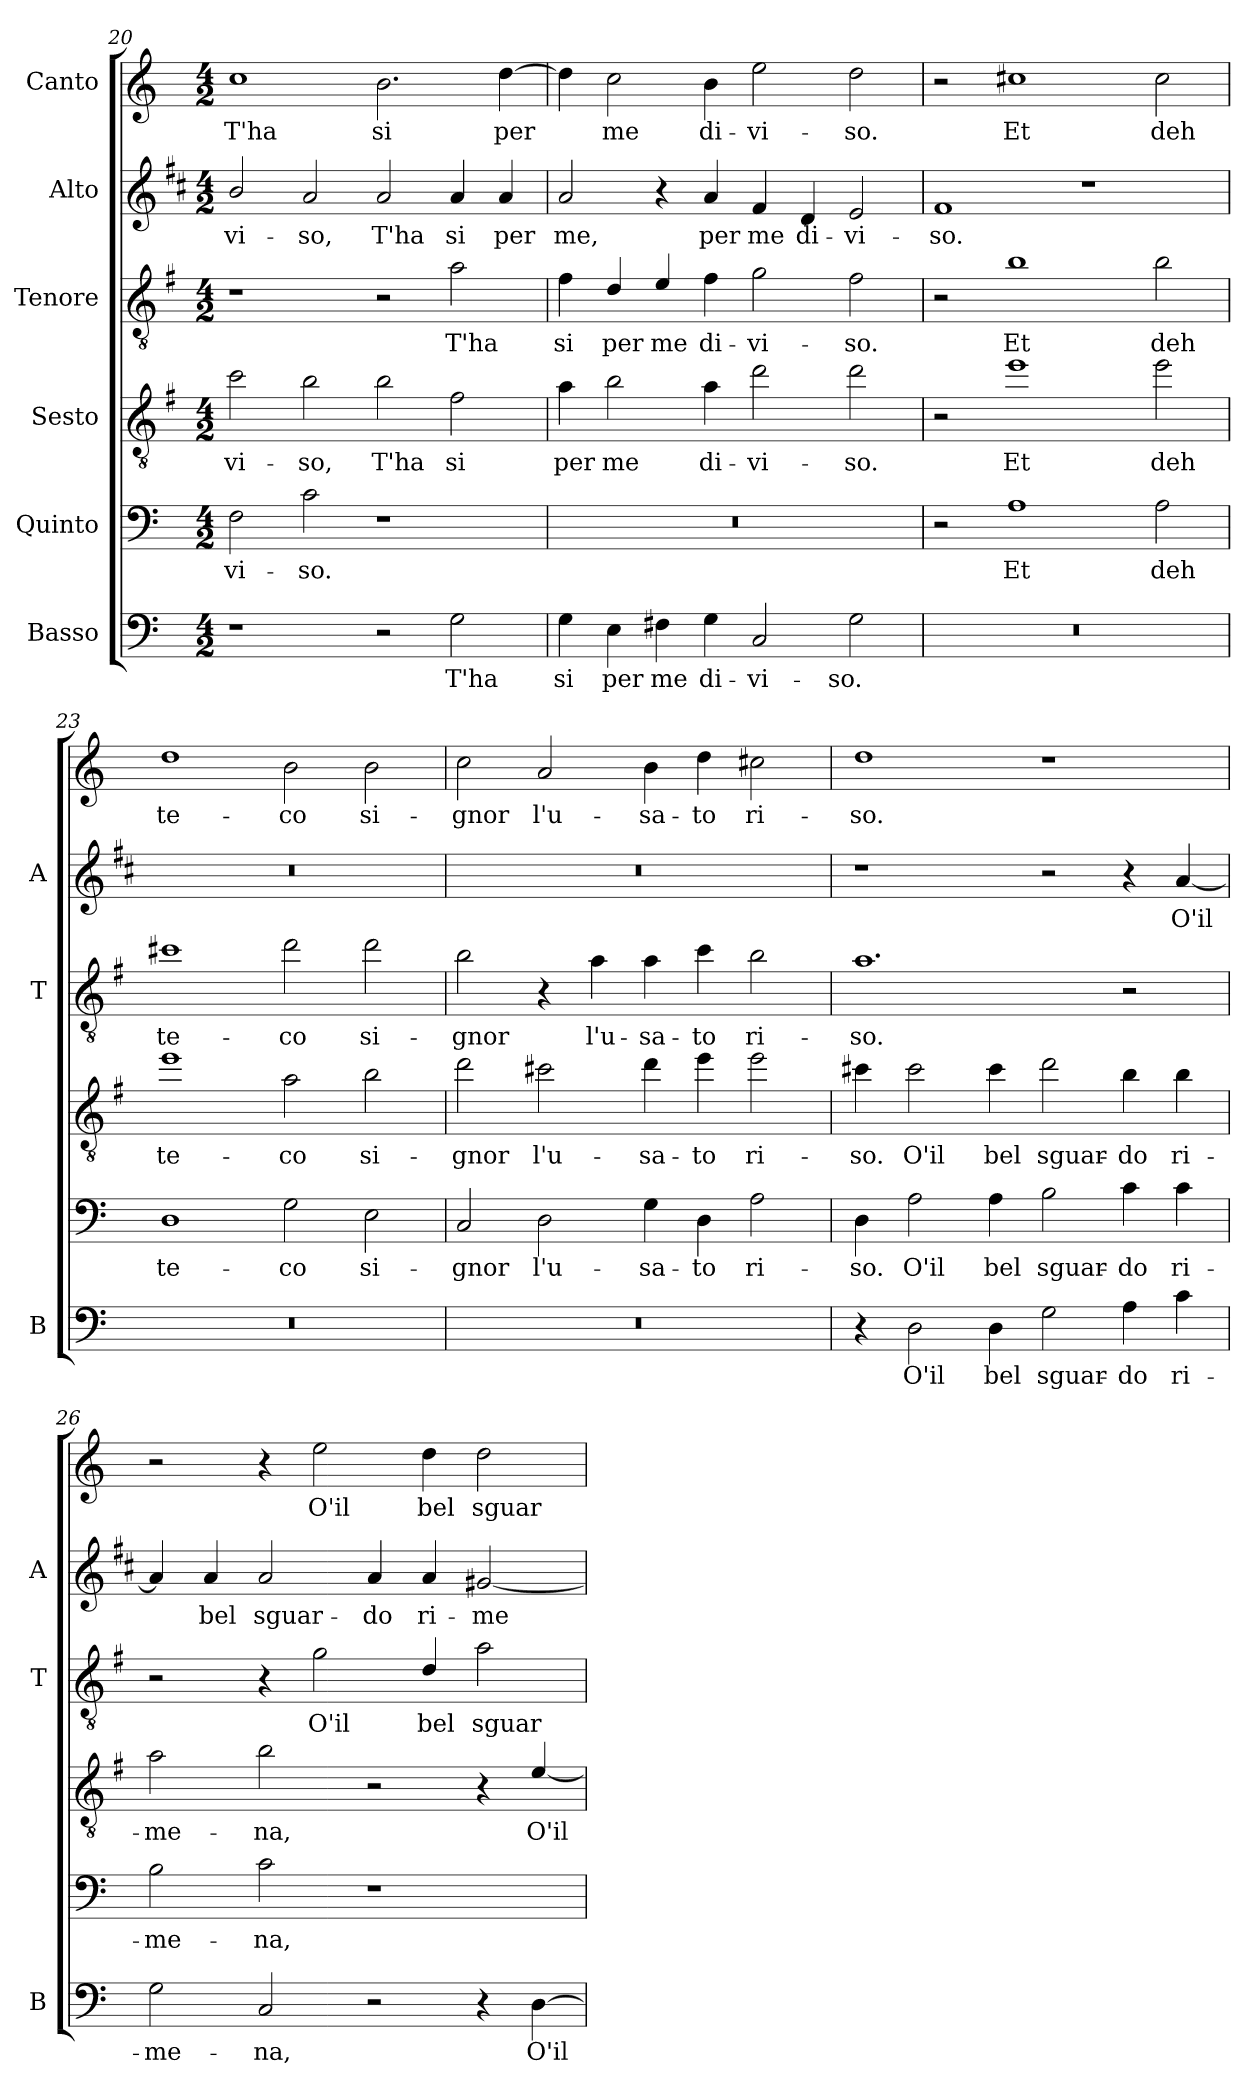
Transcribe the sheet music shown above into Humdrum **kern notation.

**kern	**text	**kern	**text	**kern	**text	**kern	**text	**kern	**text	**kern	**text
*part6	*part6	*part5	*part5	*part4	*part4	*part3	*part3	*part2	*part2	*part1	*part1
*staff6	*staff6	*staff5	*staff5	*staff4	*staff4	*staff3	*staff3	*staff2	*staff2	*staff1	*staff1
*I"Basso	*	*I"Quinto	*	*I"Sesto	*	*I"Tenore	*	*I"Alto	*	*I"Canto	*
*I'B	*	*	*	*	*	*I'T	*	*I'A	*	*	*
!!LO:LB:g=z
*clefF4	*	*clefF4	*	*clefGv2	*	*clefGv2	*	*clefG2	*	*clefG2	*
*	*	*	*	*ITrd4c7	*	*ITrd4c7	*	*ITrd1c2	*	*	*
*k[]	*	*k[]	*	*k[]	*	*k[]	*	*k[]	*	*k[]	*
*C:	*	*C:	*	*C:	*	*C:	*	*C:	*	*C:	*
*M4/2	*	*M4/2	*	*M4/2	*	*M4/2	*	*M4/2	*	*M4/2	*
=20	=20	=20	=20	=20	=20	=20	=20	=20	=20	=20	=20
!	!	!	!LO:LY:b	!	!LO:LY:b	!	!	!	!LO:LY:b	!	!LO:LY:b
1r	.	2F\	-vi-	2f\	-vi-	1r	.	2a/	-vi-	1cc	T'ha
!	!	!	!LO:LY:b	!	!LO:LY:b	!	!	!	!LO:LY:b	!	!
.	.	2c\	-so.	2e\	-so,	.	.	2g/	-so,	.	.
!	!	!	!	!	!LO:LY:b	!	!	!	!LO:LY:b	!	!LO:LY:b
2r	.	1r	.	2e\	T'ha	2r	.	2g/	T'ha	2.b\	si
!	!LO:LY:b	!	!	!	!LO:LY:b	!	!LO:LY:b	!	!LO:LY:b	!	!
2G\	T'ha	.	.	2B\	si	2d\	T'ha	4g/	si	.	.
!	!	!	!	!	!	!	!	!	!LO:LY:b	!	!LO:LY:b
.	.	.	.	.	.	.	.	4g/	per	[4dd\	per
=21	=21	=21	=21	=21	=21	=21	=21	=21	=21	=21	=21
!	!LO:LY:b	!	!	!	!LO:LY:b	!	!LO:LY:b	!	!LO:LY:b	!	!
4G\	si	0r	.	4d\	per	4B\	si	2g/	me,	4dd\]	.
!	!LO:LY:b	!	!	!	!LO:LY:b	!	!LO:LY:b	!	!	!	!LO:LY:b
4E\	per	.	.	2e\	me	4G/	per	.	.	2cc\	me
!	!LO:LY:b	!	!	!	!	!	!LO:LY:b	!	!	!	!
4F#X\	me	.	.	.	.	4A/	me	4r	.	.	.
!	!LO:LY:b	!	!	!	!LO:LY:b	!	!LO:LY:b	!	!LO:LY:b	!	!LO:LY:b
4G\	di-	.	.	4d\	di-	4B\	di-	4g/	per	4b\	di-
!	!LO:LY:b	!	!	!	!LO:LY:b	!	!LO:LY:b	!	!LO:LY:b	!	!LO:LY:b
2C/	-vi-	.	.	2g\	-vi-	2c\	-vi-	4e/	me	2ee\	-vi-
!	!	!	!	!	!	!	!	!	!LO:LY:b	!	!
.	.	.	.	.	.	.	.	4c/	di-	.	.
!	!LO:LY:b	!	!	!	!LO:LY:b	!	!LO:LY:b	!	!LO:LY:b	!	!LO:LY:b
2G\	-so.	.	.	2g\	-so.	2B\	-so.	2d/	-vi-	2dd\	-so.
=22	=22	=22	=22	=22	=22	=22	=22	=22	=22	=22	=22
!	!	!	!	!	!	!	!	!	!LO:LY:b	!	!
0r	.	2r	.	2r	.	2r	.	1e	-so.	2r	.
!	!	!	!LO:LY:b	!	!LO:LY:b	!	!LO:LY:b	!	!	!	!LO:LY:b
.	.	1A	Et	1a	Et	1e	Et	.	.	1cc#X	Et
.	.	.	.	.	.	.	.	1r	.	.	.
!	!	!	!LO:LY:b	!	!LO:LY:b	!	!LO:LY:b	!	!	!	!LO:LY:b
.	.	2A\	deh	2a\	deh	2e\	deh	.	.	2cc#\	deh
=23	=23	=23	=23	=23	=23	=23	=23	=23	=23	=23	=23
!	!	!	!LO:LY:b	!	!LO:LY:b	!	!LO:LY:b	!	!	!	!LO:LY:b
0r	.	1D	te-	1a	te-	1f#X	te-	0r	.	1dd	te-
!	!	!	!LO:LY:b	!	!LO:LY:b	!	!LO:LY:b	!	!	!	!LO:LY:b
.	.	2G\	-co	2d\	-co	2g\	-co	.	.	2b\	-co
!	!	!	!LO:LY:b	!	!LO:LY:b	!	!LO:LY:b	!	!	!	!LO:LY:b
.	.	2E\	si-	2e\	si-	2g\	si-	.	.	2b\	si-
=24	=24	=24	=24	=24	=24	=24	=24	=24	=24	=24	=24
!	!	!	!LO:LY:b	!	!LO:LY:b	!	!LO:LY:b	!	!	!	!LO:LY:b
0r	.	2C/	-gnor	2g\	-gnor	2e\	-gnor	0r	.	2cc\	-gnor
!	!	!	!LO:LY:b	!	!LO:LY:b	!	!	!	!	!	!LO:LY:b
.	.	2D\	l'u-	2f#X\	l'u-	4r	.	.	.	2a/	l'u-
!	!	!	!	!	!	!	!LO:LY:b	!	!	!	!
.	.	.	.	.	.	4d\	l'u-	.	.	.	.
!	!	!	!LO:LY:b	!	!LO:LY:b	!	!LO:LY:b	!	!	!	!LO:LY:b
.	.	4G\	-sa-	4g\	-sa-	4d\	-sa-	.	.	4b\	-sa-
!	!	!	!LO:LY:b	!	!LO:LY:b	!	!LO:LY:b	!	!	!	!LO:LY:b
.	.	4D\	-to	4a\	-to	4f\	-to	.	.	4dd\	-to
!	!	!	!LO:LY:b	!	!LO:LY:b	!	!LO:LY:b	!	!	!	!LO:LY:b
.	.	2A\	ri-	2a\	ri-	2e\	ri-	.	.	2cc#X\	ri-
!!LO:PB:g=z
=25	=25	=25	=25	=25	=25	=25	=25	=25	=25	=25	=25
!	!	!	!LO:LY:b	!	!LO:LY:b	!	!LO:LY:b	!	!	!	!LO:LY:b
4r	.	4D\	-so.	4f#X\	-so.	1.d	-so.	1r	.	1dd	-so.
!	!LO:LY:b	!	!LO:LY:b	!	!LO:LY:b	!	!	!	!	!	!
2D\	O'il	2A\	O'il	2f#\	O'il	.	.	.	.	.	.
!	!LO:LY:b	!	!LO:LY:b	!	!LO:LY:b	!	!	!	!	!	!
4D\	bel	4A\	bel	4f#\	bel	.	.	.	.	.	.
!	!LO:LY:b	!	!LO:LY:b	!	!LO:LY:b	!	!	!	!	!	!
2G\	sguar-	2B\	sguar-	2g\	sguar-	.	.	2r	.	1r	.
!	!LO:LY:b	!	!LO:LY:b	!	!LO:LY:b	!	!	!	!	!	!
4A\	-do	4c\	-do	4e\	-do	2r	.	4r	.	.	.
!	!LO:LY:b	!	!LO:LY:b	!	!LO:LY:b	!	!	!	!LO:LY:b	!	!
4c\	ri-	4c\	ri-	4e\	ri-	.	.	[4g/	O'il	.	.
=26	=26	=26	=26	=26	=26	=26	=26	=26	=26	=26	=26
!	!LO:LY:b	!	!LO:LY:b	!	!LO:LY:b	!	!	!	!	!	!
2G\	-me-	2B\	-me-	2d\	-me-	2r	.	4g/]	.	2r	.
!	!	!	!	!	!	!	!	!	!LO:LY:b	!	!
.	.	.	.	.	.	.	.	4g/	bel	.	.
!	!LO:LY:b	!	!LO:LY:b	!	!LO:LY:b	!	!	!	!LO:LY:b	!	!
2C/	-na,	2c\	-na,	2e\	-na,	4r	.	2g/	sguar-	4r	.
!	!	!	!	!	!	!	!LO:LY:b	!	!	!	!LO:LY:b
.	.	.	.	.	.	2c\	O'il	.	.	2ee\	O'il
!	!	!	!	!	!	!	!	!	!LO:LY:b	!	!
2r	.	1r	.	2r	.	.	.	4g/	-do	.	.
!	!	!	!	!	!	!	!LO:LY:b	!	!LO:LY:b	!	!LO:LY:b
.	.	.	.	.	.	4G/	bel	4g/	ri-	4dd\	bel
!	!	!	!	!	!	!	!LO:LY:b	!	!LO:LY:b	!	!LO:LY:b
4r	.	.	.	4r	.	2d\	sguar-	[2f#X/	-me-	2dd\	sguar-
!	!LO:LY:b	!	!	!	!LO:LY:b	!	!	!	!	!	!
[4D\	O'il	.	.	[4A/	O'il	.	.	.	.	.	.
=	=	=	=	=	=	=	=	=	=	=	=
*-	*-	*-	*-	*-	*-	*-	*-	*-	*-	*-	*-
